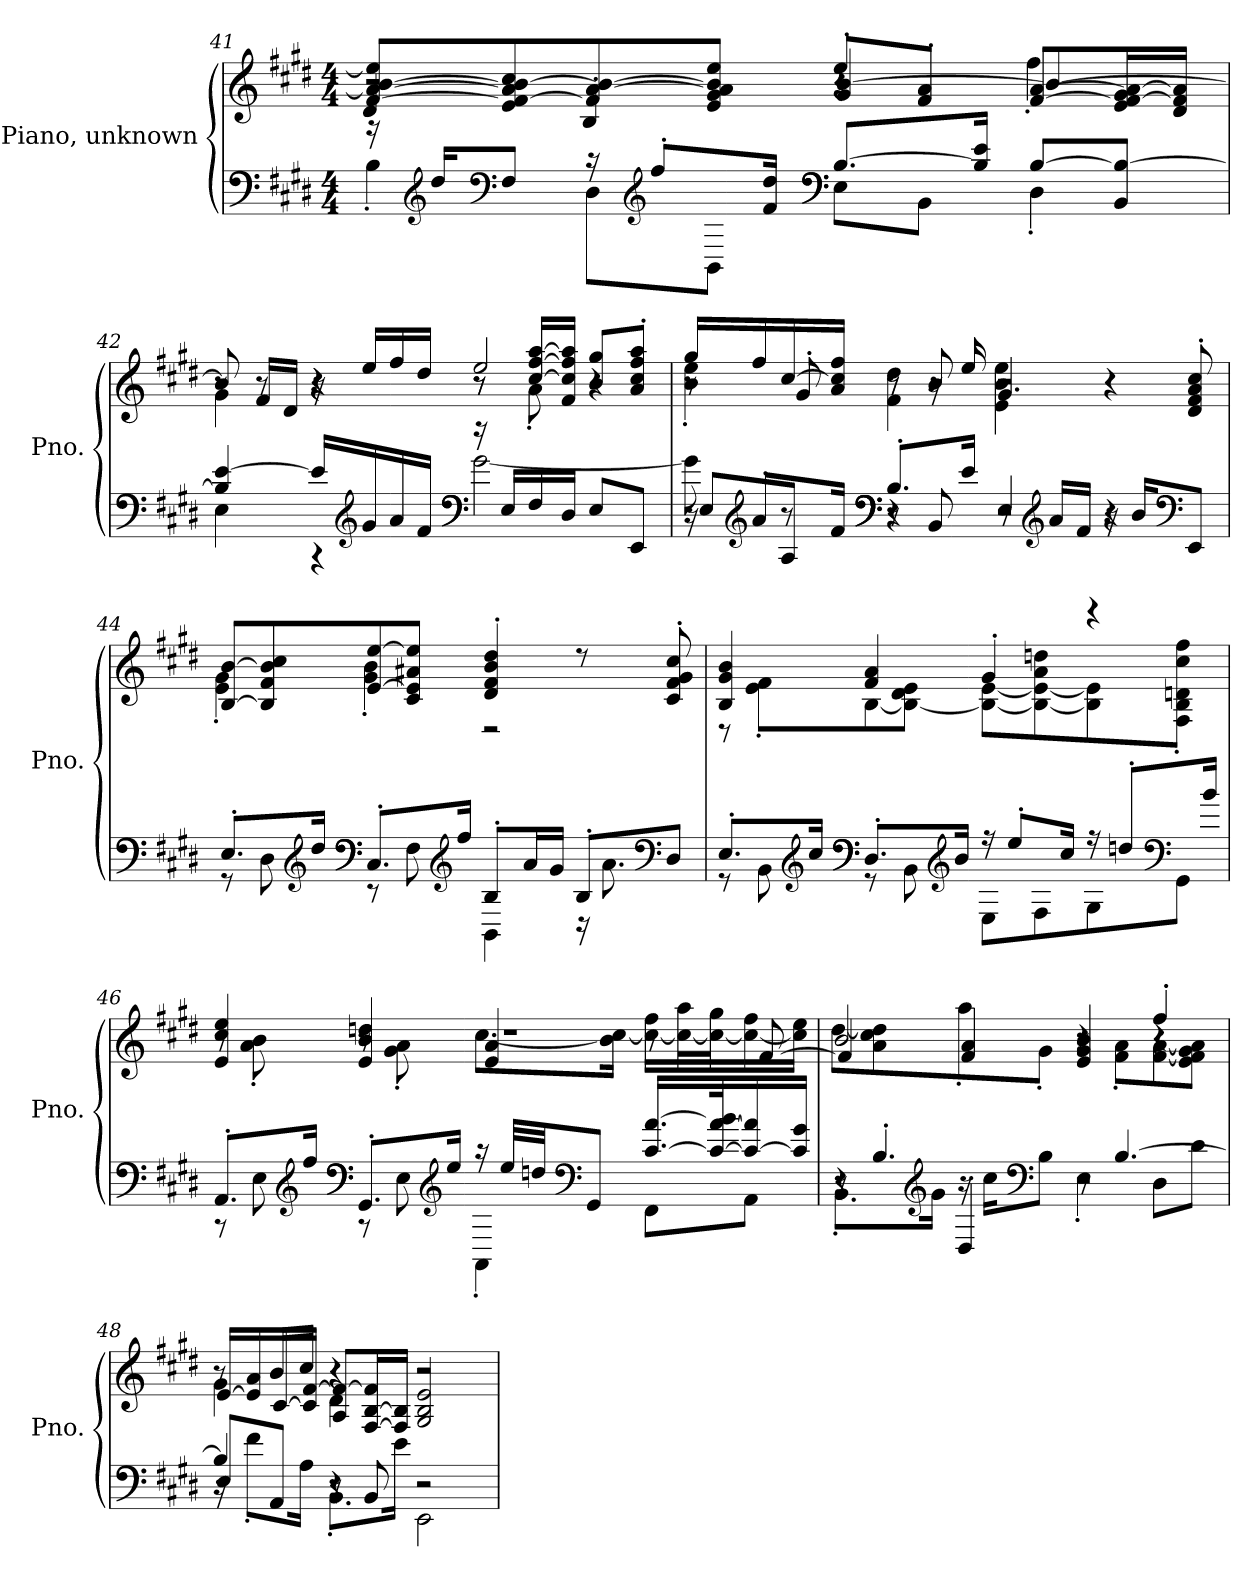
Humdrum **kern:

**kern	**kern
*part1	*part1
*staff2	*staff1
*I"Piano, unknown	*
*I'Pno.	*
!!LO:LB:g=z
*clefF4	*clefG2
*k[f#c#g#d#]	*k[f#c#g#d#]
*M4/4	*M4/4
=41	=41
*^	*^
*	*	*	*^
16r	4B'\	[8f#/ 8a/_ [8b/ 8ee/]L	2r	4d#/
*clefG2	*	*	*	*
16dd#/KL	.	.	.	.
*clefF4	*	*	*	*
8F#/J	.	8e/ 8f#/_ 8a/] 8b/_ 8cc#/	.	.
16r	8D#\L	8f#/] [8a/ 8b/_	.	4B'/
*clefG2	*	*	*	*
8ff#'/L	.	.	.	.
.	8BB\J	8e/ 8g#/ 8a/] 8b/] 8ee/J	.	.
16f#/ 16dd#/Jk	.	.	.	.
*clefF4	*	*	*	*
[8.B/L	8E\L	8ee'/L	4r	4g#/ [4b/
.	8BB\J	8f#/' 8a/'J	.	.
16B/] 16e/Jk	.	.	.	.
[8B/L	4D#'\	[8f#/ [8a/L	4ff#'\	4b/_
8BB/ 8B/_J	.	16e/ 16f#/_ 16g#/ 16a/_L	.	.
.	.	16d#/ 16f#/] 16a/]JJ	.	.
=42	=42	=42	=42	=42
4B/] [4e/	4E\	8r	4g#\	8b/]
.	.	16f#/LL	.	8r
.	.	16d#/JJ	.	.
16e/LL]	4r	16r	4r	4r
*clefG2	*	*	*	*
16g#/	.	16ee/LL	.	.
16a/	.	16ff#/	.	.
16f#/JJ	.	16dd#/JJ	.	.
*clefF4	*	*	*	*
16r	[2g#\	8r	8r	2ee/
16E/LL	.	.	.	.
16F#/	.	[16cc#/ [16ff#/ [16aa/LL	8a'\	.
16D#/JJ	.	16f#/ 16cc#/] 16ff#/] 16aa/]JJ	.	.
8E/L	.	8b/ 8gg#/L	4r	.
8EE/J	.	8a/' 8cc#/' 8ff#/' 8aa/'J	.	.
!!LO:LB:g=z	!!	!!
=43	=43	=43	=43	=43
*	*^	*	*	*
16r	8g#\]	8E/L	16gg#/LL	4b\' 4ee\'	8r
*clefG2	*	*	*	*	*
8a'/L	.	.	16ff#/	.	.
.	8r	8A/J	[16cc#/	.	8g#'/
16f#/Jk	.	.	16a/ 16cc#/] 16ff#/JJ	.	.
*clefF4	*	*	*	*	*
8.B'/L	4r	8r	8r	4f#\ 4dd#\	8r
.	.	8BB/	16r	.	8b/
16e/Jk	.	.	16ee/	.	.
8r	2r	4E/	4.g#/	4e\ 4b\ 4ee\	2r
*clefG2	*	*	*	*	*
16a/LL	.	.	.	.	.
16f#/JJ	.	.	.	.	.
16r	.	4r	.	4r	.
16b/KL	.	.	.	.	.
*clefF4	*	*	*	*	*
8EE/J	.	.	8d#/' 8f#/' 8a/' 8cc#/'	.	.
*	*v	*v	*	*	*
*	*	*	*v	*v
!!LO:PB:g=z
=44	=44	=44	=44
8.E'/L	8r	[8B/ [8b/L	4e\' 4g#\'
.	8D#\	8B/] 8f#/ 8b/] 8cc#/	.
*clefG2	*	*	*
16dd#/Jk	.	.	.
*clefF4	*	*	*
8.C#'/L	8r	[8e/ [8ee/	4g#\' 4b\'
.	8F#\	8c#/ 8e/] 8a#X/ 8ee/]J	.
*clefG2	*	*	*
16ff#/Jk	.	.	.
8B'/L	4BB\	4d#/' 4f#/' 4b/' 4dd#/'	2r
16a/L	.	.	.
16g#/JJ	.	.	.
8B'/L	16r	8r	.
.	8.a\	.	.
*clefF4	*	*	*
8D#/J	.	8c#/' 8f#/' 8g#/' 8cc#/'	.
!!LO:LB:g=z	!!
=45	=45	=45	=45
8.E'/L	8r	4B/ 4g#/ 4b/	8r
.	8BB\	.	8e\' 8f#\'L
*clefG2	*	*	*
16cc#/Jk	.	.	.
*clefF4	*	*	*
8.D#'/L	8r	4f#/ 4a/	[8B\
.	8BB\	.	8B\_ 8d#\ 8e\J
*clefG2	*	*	*
16b/Jk	.	.	.
16r	8E\L	4g#'/	8B\_ [8e\L
8ee'/L	.	.	.
.	8F#\	.	8B\_ 8e\_ 8a\ 8ddn\
16cc#/Jk	.	.	.
16r	8G#\	4r	8B\] 8e\]
8ddn'/L	.	.	.
*clefF4	*	*	*
.	8GG#\J	.	8F#\' 8B\' 8dn\' 8cc#\' 8ff#\'J
16b/Jk	.	.	.
!!LO:LB:g=z
=46	=46	=46	=46
*	*	*	*^
8.AA'/L	8r	1r	8r	4e/ 4cc#/ 4ee/
.	8E\	.	8a\' 8b\'	.
*clefG2	*	*	*	*
16ff#/Jk	.	.	.	.
*clefF4	*	*	*	*
8.GG#'/L	8r	.	8r	4e/ 4b/ 4ddn/
.	8E\	.	8g#\' 8a\'	.
*clefG2	*	*	*	*
16ee/Jk	.	.	.	.
16r	4AA'\	.	[8.cc#\L	4e/ 4a/
32ee/LLL	.	.	.	.
32ddn/JJ	.	.	.	.
*clefF4	*	*	*	*
8GG#/J	.	.	.	.
.	.	.	16b\ 16cc#\_Jk	.
[16.c#/ [16.a/LL	8FF#\L	.	16cc#\_ 16ff#\LL	8r
.	.	.	32cc#\_ 32aa\L	.
32c#/_ 32a/_ 32b/K	.	.	32cc#\_ 32gg#\J	.
16c#/_ 16a/]	8AA\J	.	16cc#\_ 16ff#\	[8f#/
16c#/] 16g#/JJ	.	.	16cc#\] 16ee\JJ	.
!!LO:LB:g=z	!!	!!
=47	=47	=47	=47	=47
*	*^	*	*	*
8r	8.BB'\L	4r	2b/	[8dd#\L	4f#/]
4.B'/	.	.	.	8a\ 8cc#\ 8dd#\]	.
*clefG2	*	*	*	*	*
.	16g#\Jk	.	.	.	.
.	16r	4D#'/	.	8aa'\	4f#/ 4a/
.	16cc#\KL	.	.	.	.
*clefF4	*	*	*	*	*
.	8B\J	.	.	8g#'\J	.
8r	4E'\	2r	4r	8r	4e/ 4g#/ 4b/
[4.B/	.	.	.	8f#\' 8a\'L	.
.	8D#\L	.	4ff#'/	[8f#\ [8a\	4r
.	8d#\J	.	.	8e\ 8f#\] 8g#\ 8a\]J	.
=48	=48	=48	=48	=48	=48
4B/]	16r	8E/L	8r	4g#\	[16e/LL
.	8f#'\L	.	.	.	16e/] 16a/
.	.	8AA/J	16b/LL	.	[16c#/
.	16A\Jk	.	16cc#/JJ	.	16c#/] [16f#/JJ
4r	8.BB'\L	8r	4r	4d#\	8A/ 8f#/_L
.	.	8BB/	.	.	[16F#/ [16B/ 16f#/]L
.	16e\Jk	.	.	.	16F#/] 16B/]JJ
2r	2EE\	2r	2r	2r	2G#/ 2B/ 2e/
*v	*v	*v	*	*	*
*	*v	*v	*v
=	=
*-	*-
